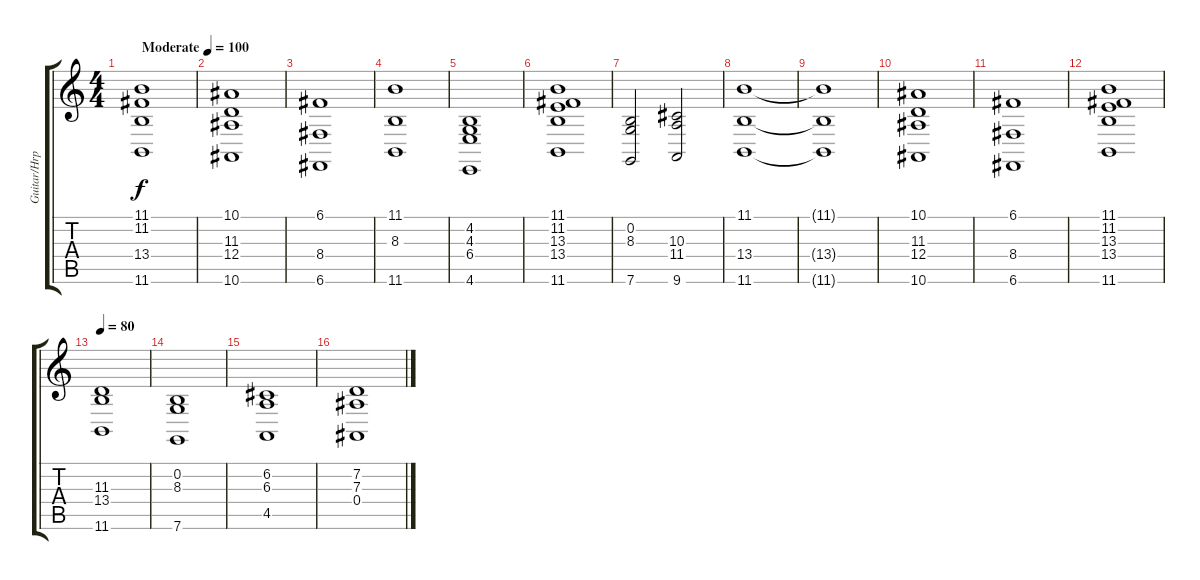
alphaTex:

\track ("Guitar/Hrps" "Guitar/Hrp") {instrument harpsichord}
\staff {score tabs}
\tuning (C4 G3 Eb3 Bb2 F2 C2) {hide}
\ts (4 4)
\tempo (100 "Moderate")
\clef g2
\ks c
(11.1 11.2 13.4 11.6).1{dy f instrument harpsichord} |
(10.1 11.3 12.4 10.6).1 |
(6.1 8.4 6.6).1 |
(11.1 8.3 11.6).1 |
(4.2 4.3 6.4 4.6).1 |
(11.1 11.2 13.3 13.4 11.6).1 |
(0.2 8.3 7.6).2 (10.3 11.4 9.6).2 |
(11.1 13.4 11.6).1 |
(11.1{t} 13.4{t} 11.6{t}).1 |
(10.1 11.3 12.4 10.6).1 |
(6.1 8.4 6.6).1 |
(11.1 11.2 13.3 13.4 11.6).1 |
\tempo 80
(11.3 13.4 11.6).1 |
(0.2 8.3 7.6).1 |
(6.2 6.3 4.5).1 |
(7.2 7.3 0.4).1
